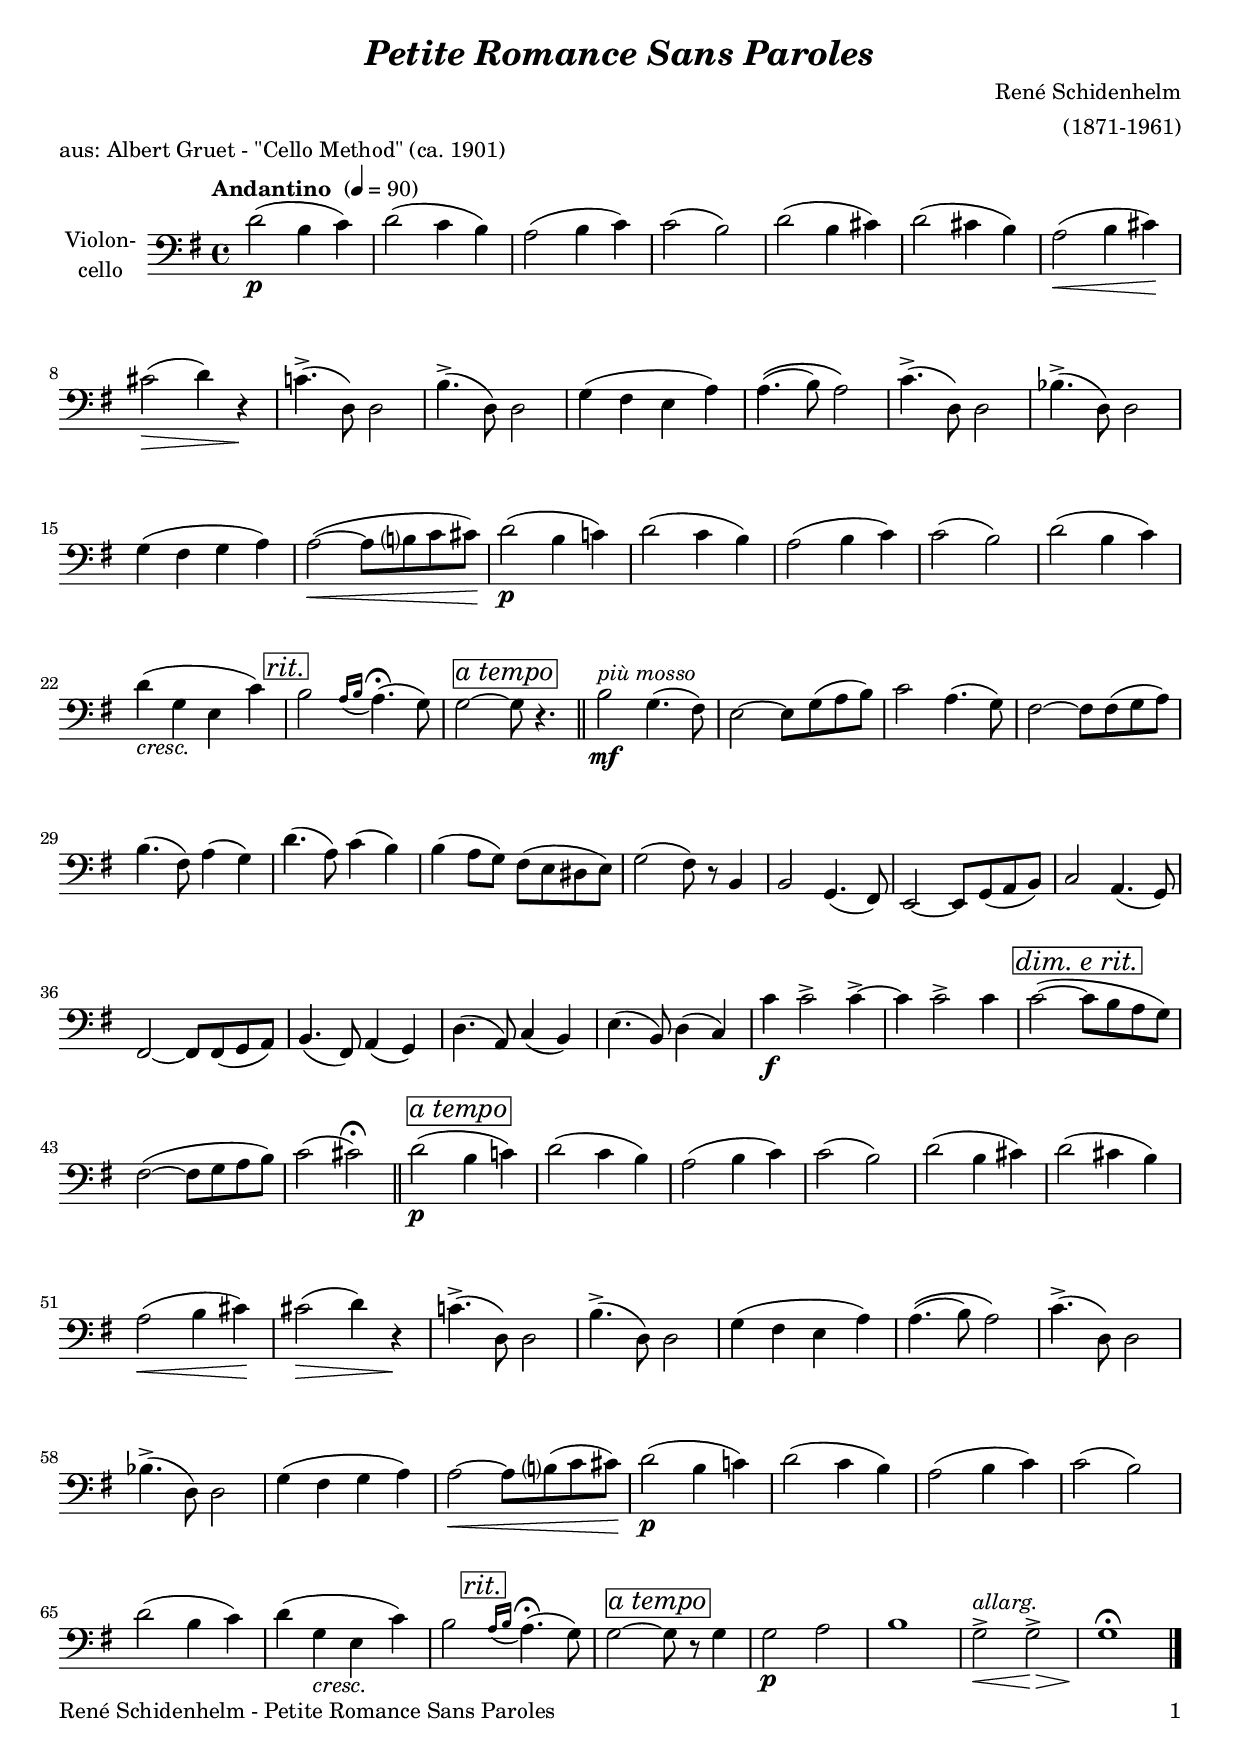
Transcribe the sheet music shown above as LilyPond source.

\version "2.24.1"
\include "deutsch.ly"

#(set-global-staff-size 19)

\header {
  title     = \markup \bold \italic "Petite Romance Sans Paroles"
  composer  = "René Schidenhelm"
  arranger  = "(1871-1961)"
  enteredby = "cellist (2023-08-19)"
  piece     = "aus: Albert Gruet - \"Cello Method\" (ca. 1901)"
}

voiceconsts = {
  \key g \major
  \time 4/4
  \clef "bass"
%  \numericTimeSignature
  \compressEmptyMeasures
  % Set default beaming for all staves
%  \set Timing.beamExceptions = #'()
%  \set Timing.baseMoment     = #(ly:make-moment 1 4)
%  \set Timing.beatStructure  = #'(1 1 1)
  \tempo "Andantino " 4=90
}

mist = "string ensemble 1"
mivl = "violin"
miba = "cello"
mipz = "pizzicato strings"

alla = \markup \italic "allarg."
atem  = \mark \markup \box \italic "a tempo"
cres = \markup \italic "cresc."
diri  = \mark \markup \box \italic "dim. e rit."
dolc = \markup \italic "dolce"
ii   = \markup \box "II"
iii  = \markup \box "III"
pium = \markup \italic "più mosso"
rit  = \mark \markup \box \italic "rit."

va = \relative c' {
  \voiceconsts

  d2(\p h4 c)
  d2( c4 h)
  a2( h4 c)
  c2( h)
  d( h4 cis)
  d2( cis4 h)

  a2(\< h4 cis)\!
  cis2(\> d4) r\!
  c!4.(-> d,8) d2
  h'4.(-> d,8) d2
  g4( fis e a)
  a4.\(( h8) a2\)

  c4.(-> d,8) d2
  b'4.(-> d,8) d2
  g4( fis g a)
  a2(~\< a8 h? c cis)\!
  d2(\p h4 c!)
  d2( c4 h)

  a2( h4 c)
  c2( h)
  d( h4 c)
  d(_\cres g, e c') \rit
  h2 \appoggiatura { a16[ h] } a4.(\fermata g8)
  g2~ \atem g8 r4. \bar "||"

  h2^\pium\mf g4.( fis8)
  e2~ e8 g( a h)
  c2 a4.( g8)
  fis2~ fis8 fis( g a)
  h4.( fis8) a4( g)
  d'4.( a8) c4( h)

  h( a8 g) fis( e dis e)
  g2( fis8) r h,4
  h2 g4.( fis8)
  e2~ e8 g( a h)
  c2 a4.( g8)

  fis2~ fis8 fis( g a)
  h4.( fis8) a4( g)
  d'4.( a8) c4( h)
  e4.( h8) d4( c)
  c'\f c2-> c4~->
  c c2-> c4

  c2(~ \diri c8 h a g)
  fis2(~ fis8 g a h)
  c2( cis)\fermata \bar "||"
  d(\p \atem h4 c!)
  d2( c4 h)
  a2( h4 c)

  c2( h)
  d( h4 cis)
  d2( cis4 h)
  a2(\< h4 cis)\!
  cis2(\> d4) r\!
  c!4.(-> d,8) d2

  h'4.(-> d,8) d2
  g4( fis e a)
  a4.\(( h8) a2\)
  c4.(-> d,8) d2
  b'4.(-> d,8) d2
  g4( fis g a)

  a2~\< a8 h?( c cis)\!
  d2(\p h4 c!)
  d2( c4 h)
  a2( h4 c)
  c2( h)
  d( h4 c)
  d( g,_\cres e c')
  h2 \rit \appoggiatura { a16[ h] } a4.(\fermata g8)
  g2~ \atem g8 r g4
  g2\p a
  h1
  g2->\<^\alla g->\!\>
  g1\!\fermata \bar "|."
}


music = \new StaffGroup <<
      \new Staff {
	\set Staff.midiInstrument = \miba
	\set Staff.instrumentName = \markup \center-column { "Violon-" "cello" }
	\transpose g g { \va }
      }
>>

\book {
   \paper {
    print-page-number = ##t
    print-first-page-number = ##t
    ragged-last-bottom = ##f
    oddHeaderMarkup = \markup \null
    evenHeaderMarkup = \markup \null
    oddFooterMarkup = \markup {
      \fill-line {
        \if \should-print-page-number
        "René Schidenhelm - Petite Romance Sans Paroles" \fromproperty #'page:page-number-string
      }
    }
    evenFooterMarkup = \oddFooterMarkup
  } \score {
    \music
    \layout {}
  }

  \score {
    \unfoldRepeats \music

    \midi {
      \context {
        \Score
      }
    }
  }
}